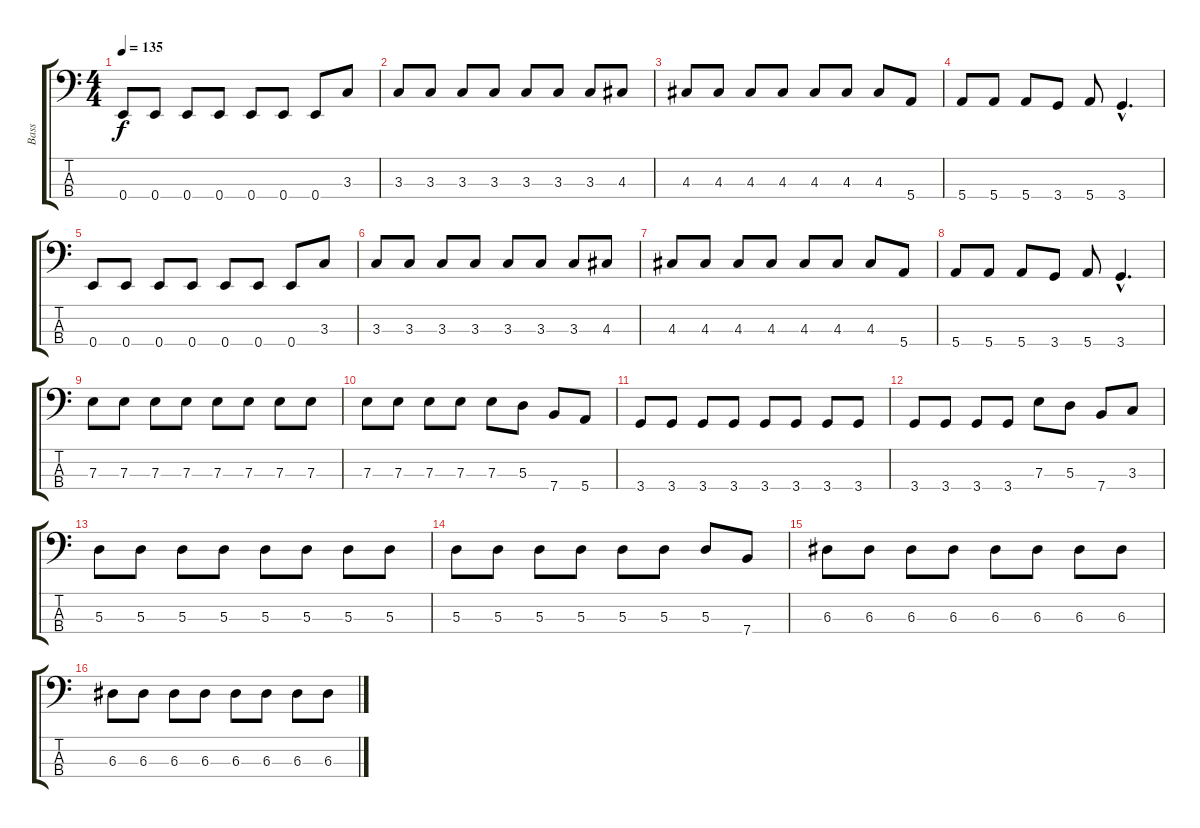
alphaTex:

\track ("Bass" "Bass") {instrument electricbassfinger}
\staff {score tabs}
\tuning (G2 D2 A1 E1) {hide}
\ts (4 4)
\tempo 135
\clef f4
\ks c
0.4.8{dy f} 0.4.8 0.4.8 0.4.8 0.4.8 0.4.8 0.4.8 3.3.8 |
3.3.8 3.3.8 3.3.8 3.3.8 3.3.8 3.3.8 3.3.8 4.3.8 |
4.3.8 4.3.8 4.3.8 4.3.8 4.3.8 4.3.8 4.3.8 5.4.8 |
5.4.8 5.4.8 5.4.8 3.4.8 5.4.8 3.4{hac}.4{d} |
0.4.8 0.4.8 0.4.8 0.4.8 0.4.8 0.4.8 0.4.8 3.3.8 |
3.3.8 3.3.8 3.3.8 3.3.8 3.3.8 3.3.8 3.3.8 4.3.8 |
4.3.8 4.3.8 4.3.8 4.3.8 4.3.8 4.3.8 4.3.8 5.4.8 |
5.4.8 5.4.8 5.4.8 3.4.8 5.4.8 3.4{hac}.4{d} |
7.3.8 7.3.8 7.3.8 7.3.8 7.3.8 7.3.8 7.3.8 7.3.8 |
7.3.8 7.3.8 7.3.8 7.3.8 7.3.8 5.3.8 7.4.8 5.4.8 |
3.4.8 3.4.8 3.4.8 3.4.8 3.4.8 3.4.8 3.4.8 3.4.8 |
3.4.8 3.4.8 3.4.8 3.4.8 7.3.8 5.3.8 7.4.8 3.3.8 |
5.3.8 5.3.8 5.3.8 5.3.8 5.3.8 5.3.8 5.3.8 5.3.8 |
5.3.8 5.3.8 5.3.8 5.3.8 5.3.8 5.3.8 5.3.8 7.4.8 |
6.3.8 6.3.8 6.3.8 6.3.8 6.3.8 6.3.8 6.3.8 6.3.8 |
6.3.8 6.3.8 6.3.8 6.3.8 6.3.8 6.3.8 6.3.8 6.3.8
